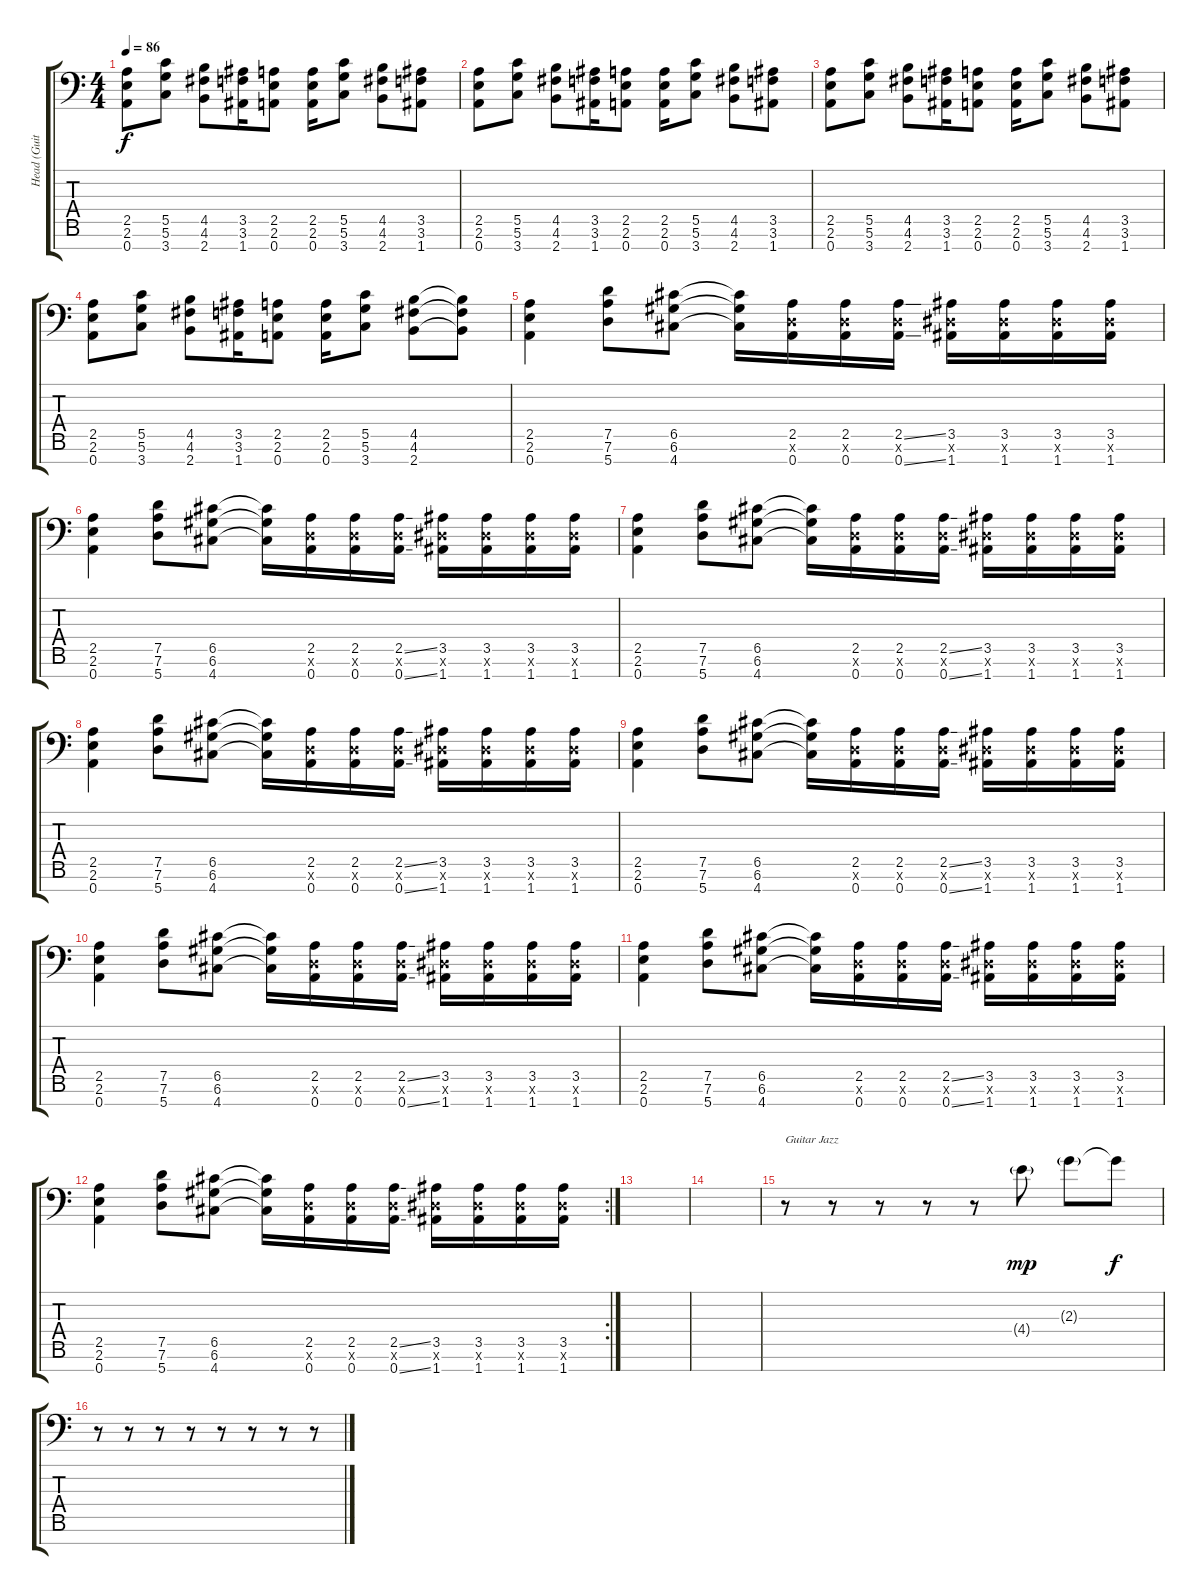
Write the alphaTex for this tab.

\track ("Head (Guitare)" "Head (Guit") {instrument distortionguitar}
\staff {score tabs}
\tuning (D4 A3 F3 C3 G2 D2 A1) {hide}
\ts (4 4)
\tempo 86
\clef f4
\ks c
(2.5 2.6 0.7).8{dy f} (5.5 5.6 3.7).8 (4.5 4.6 2.7).8 (3.5 3.6 1.7).16 (2.5 2.6 0.7).8 (2.5 2.6 0.7).16 (5.5 5.6 3.7).8 (4.5 4.6 2.7).8 (3.5 3.6 1.7).8 |
(2.5 2.6 0.7).8 (5.5 5.6 3.7).8 (4.5 4.6 2.7).8 (3.5 3.6 1.7).16 (2.5 2.6 0.7).8 (2.5 2.6 0.7).16 (5.5 5.6 3.7).8 (4.5 4.6 2.7).8 (3.5 3.6 1.7).8 |
(2.5 2.6 0.7).8 (5.5 5.6 3.7).8 (4.5 4.6 2.7).8 (3.5 3.6 1.7).16 (2.5 2.6 0.7).8 (2.5 2.6 0.7).16 (5.5 5.6 3.7).8 (4.5 4.6 2.7).8 (3.5 3.6 1.7).8 |
(2.5 2.6 0.7).8 (5.5 5.6 3.7).8 (4.5 4.6 2.7).8 (3.5 3.6 1.7).16 (2.5 2.6 0.7).8 (2.5 2.6 0.7).16 (5.5 5.6 3.7).8 (4.5 4.6 2.7).8 (4.5{t} 4.6{t} 2.7{t}).8 |
(2.5 2.6 0.7).4 (7.5 7.6 5.7).8 (6.5 6.6 4.7).8 (6.5{t} 6.6{t} 4.7{t}).16 (2.5 0.6{x} 0.7).16 (2.5 0.6{x} 0.7).16 (2.5{ss} 0.6{x} 0.7{ss}).16 (3.5 1.6{x} 1.7).16 (3.5 1.6{x} 1.7).16 (3.5 1.6{x} 1.7).16 (3.5 1.6{x} 1.7).16 |
(2.5 2.6 0.7).4 (7.5 7.6 5.7).8 (6.5 6.6 4.7).8 (6.5{t} 6.6{t} 4.7{t}).16 (2.5 0.6{x} 0.7).16 (2.5 0.6{x} 0.7).16 (2.5{ss} 0.6{x} 0.7{ss}).16 (3.5 1.6{x} 1.7).16 (3.5 1.6{x} 1.7).16 (3.5 1.6{x} 1.7).16 (3.5 1.6{x} 1.7).16 |
(2.5 2.6 0.7).4 (7.5 7.6 5.7).8 (6.5 6.6 4.7).8 (6.5{t} 6.6{t} 4.7{t}).16 (2.5 0.6{x} 0.7).16 (2.5 0.6{x} 0.7).16 (2.5{ss} 0.6{x} 0.7{ss}).16 (3.5 1.6{x} 1.7).16 (3.5 1.6{x} 1.7).16 (3.5 1.6{x} 1.7).16 (3.5 1.6{x} 1.7).16 |
(2.5 2.6 0.7).4 (7.5 7.6 5.7).8 (6.5 6.6 4.7).8 (6.5{t} 6.6{t} 4.7{t}).16 (2.5 0.6{x} 0.7).16 (2.5 0.6{x} 0.7).16 (2.5{ss} 0.6{x} 0.7{ss}).16 (3.5 1.6{x} 1.7).16 (3.5 1.6{x} 1.7).16 (3.5 1.6{x} 1.7).16 (3.5 1.6{x} 1.7).16 |
(2.5 2.6 0.7).4 (7.5 7.6 5.7).8 (6.5 6.6 4.7).8 (6.5{t} 6.6{t} 4.7{t}).16 (2.5 0.6{x} 0.7).16 (2.5 0.6{x} 0.7).16 (2.5{ss} 0.6{x} 0.7{ss}).16 (3.5 1.6{x} 1.7).16 (3.5 1.6{x} 1.7).16 (3.5 1.6{x} 1.7).16 (3.5 1.6{x} 1.7).16 |
(2.5 2.6 0.7).4 (7.5 7.6 5.7).8 (6.5 6.6 4.7).8 (6.5{t} 6.6{t} 4.7{t}).16 (2.5 0.6{x} 0.7).16 (2.5 0.6{x} 0.7).16 (2.5{ss} 0.6{x} 0.7{ss}).16 (3.5 1.6{x} 1.7).16 (3.5 1.6{x} 1.7).16 (3.5 1.6{x} 1.7).16 (3.5 1.6{x} 1.7).16 |
(2.5 2.6 0.7).4 (7.5 7.6 5.7).8 (6.5 6.6 4.7).8 (6.5{t} 6.6{t} 4.7{t}).16 (2.5 0.6{x} 0.7).16 (2.5 0.6{x} 0.7).16 (2.5{ss} 0.6{x} 0.7{ss}).16 (3.5 1.6{x} 1.7).16 (3.5 1.6{x} 1.7).16 (3.5 1.6{x} 1.7).16 (3.5 1.6{x} 1.7).16 |
\rc 2
(2.5 2.6 0.7).4 (7.5 7.6 5.7).8 (6.5 6.6 4.7).8 (6.5{t} 6.6{t} 4.7{t}).16 (2.5 0.6{x} 0.7).16 (2.5 0.6{x} 0.7).16 (2.5{ss} 0.6{x} 0.7{ss}).16 (3.5 1.6{x} 1.7).16 (3.5 1.6{x} 1.7).16 (3.5 1.6{x} 1.7).16 (3.5 1.6{x} 1.7).16 |
|
|
r.8{txt "Guitar Jazz" volume 10 instrument electricguitarjazz} r.8 r.8 r.8 r.8 4.4{g}.8{dy mp} 2.3{g}.8 2.3{t}.8{dy f} |
r.8 r.8 r.8 r.8 r.8 r.8 r.8 r.8
